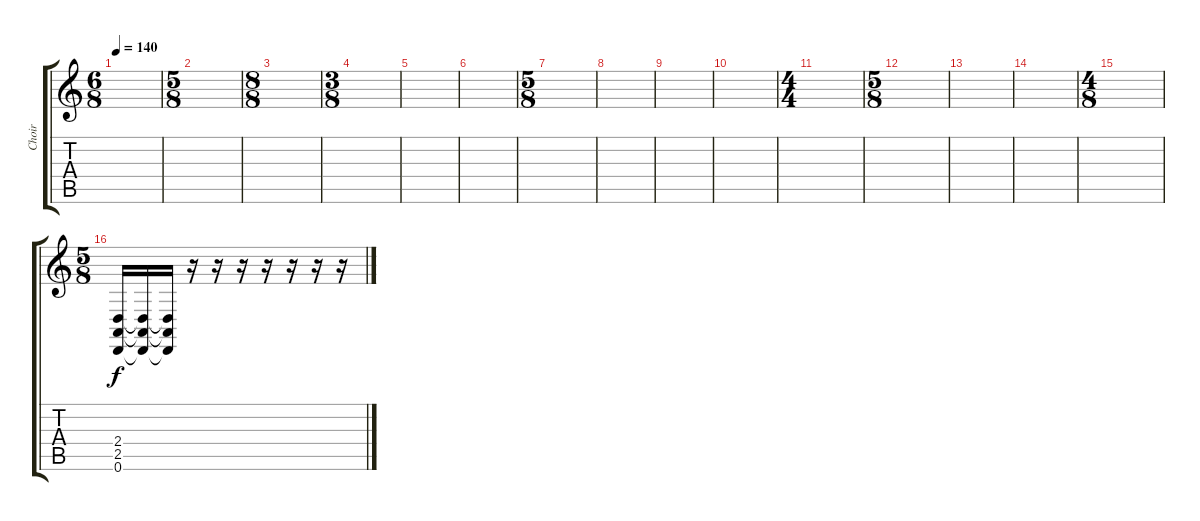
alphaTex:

\track ("Choir" "Choir") {instrument choiraahs}
\staff {score tabs}
\tuning (D4 A3 F3 C3 G2 D2) {hide}
\ts (6 8)
\tempo 140
\clef g2
\ks c
|
\ts (5 8)
|
\ts (8 8)
|
\ts (3 8)
|
|
|
\ts (5 8)
|
|
|
|
\ts (4 4)
|
\ts (5 8)
|
|
|
\ts (4 8)
|
\ts (5 8)
(2.4 2.5 0.6).16 (2.4{t} 2.5{t} 0.6{t}).16 (2.4{t} 2.5{t} 0.6{t}).16 r.16 r.16 r.16 r.16 r.16 r.16 r.16
